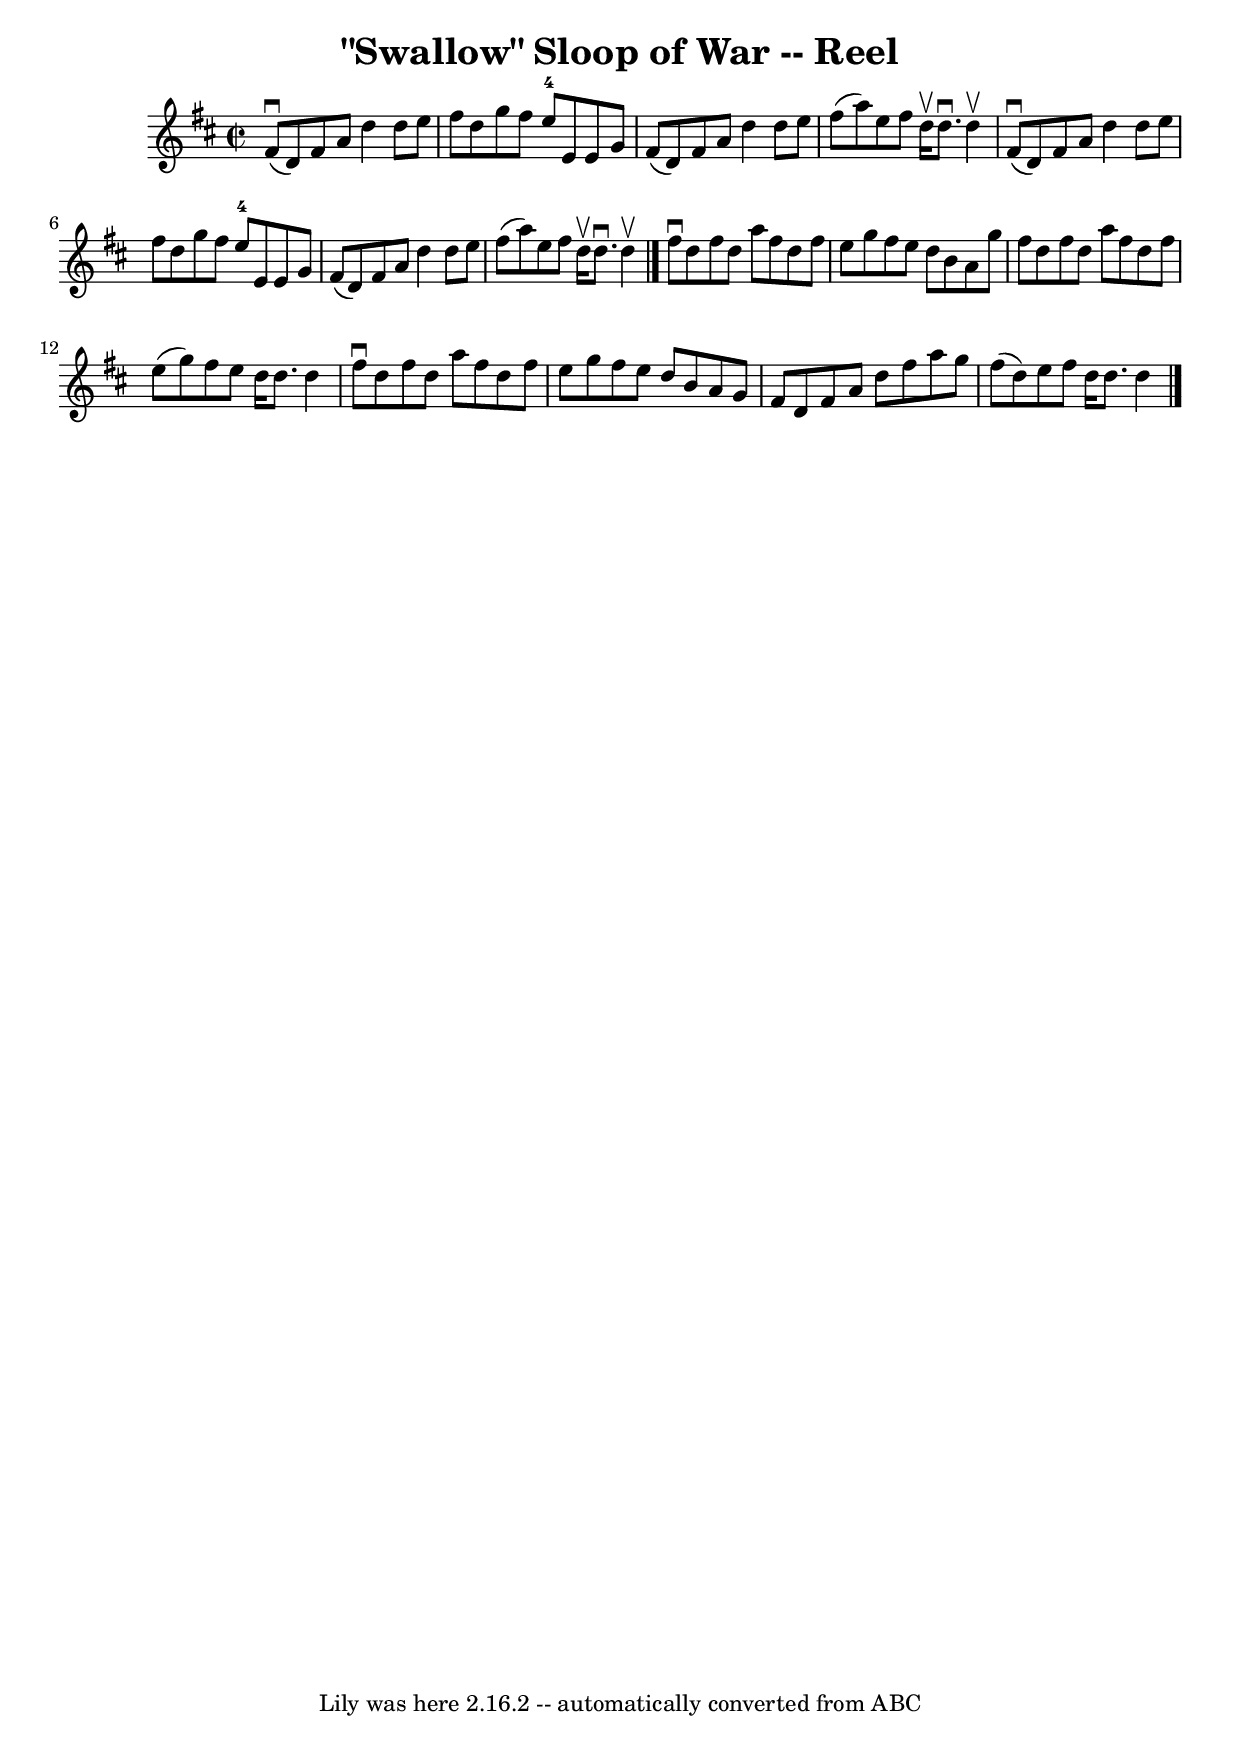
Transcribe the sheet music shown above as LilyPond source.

\version "2.16.2"
\include "Mammoth.ily"
\header {
  %% book = "Ryan's Mammoth Collection"
  crossRefNumber = "1"
  footnotes = "\\\\366"
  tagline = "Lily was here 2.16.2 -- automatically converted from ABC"
  title = "\"Swallow\" Sloop of War -- Reel"

}
voicedefault =  {


  \override Staff.TimeSignature #'style = #'C
  \time 2/2 
  \key d \major
  fis'8^\downbow(d'8) fis'8 a'8 d''4    
  d''8 e''8    |
  fis''8 d''8 g''8 fis''8 e''8-4   
  e'8 e'8 g'8    |
  fis'8 (d'8) fis'8 a'8 d''4    
  d''8 e''8    |
  fis''8 (a''8) e''8 fis''8 d''16 
  ^\upbow d''8.^\downbow d''4^\upbow   |
  fis'8^\downbow(d'8  
  -) fis'8 a'8 d''4 d''8 e''8    |
  fis''8 d''8 g''8  
  fis''8 e''8-4 e'8 e'8 g'8    |
  fis'8 (d'8)   
  fis'8 a'8 d''4 d''8 e''8    |
  fis''8 (a''8) e''8   
  fis''8 d''16^\upbow d''8.^\downbow d''4^\upbow   \bar "|."     
  fis''8^\downbow d''8 fis''8 d''8 a''8 fis''8 d''8 fis''8   
  |
  e''8 g''8 fis''8 e''8 d''8 b'8 a'8 g''8    
  |
  fis''8 d''8 fis''8 d''8 a''8 fis''8 d''8 fis''8 
  |
  e''8 (g''8) fis''8 e''8 d''16 d''8. d''4    
  |
  fis''8^\downbow d''8 fis''8 d''8 a''8 fis''8    
  d''8 fis''8    |
  e''8 g''8 fis''8 e''8 d''8 b'8    
  a'8 g'8    |
  fis'8 d'8 fis'8 a'8 d''8 fis''8 a''8 
  g''8    |
  fis''8 (d''8) e''8 fis''8 d''16 d''8.    
  d''4    \bar "|."   

}

\score{
  <<

    \context Staff="default"
    {
      \voicedefault 
      
    }

  >>
  \layout {
    
  }
  \midi {
  }

}
